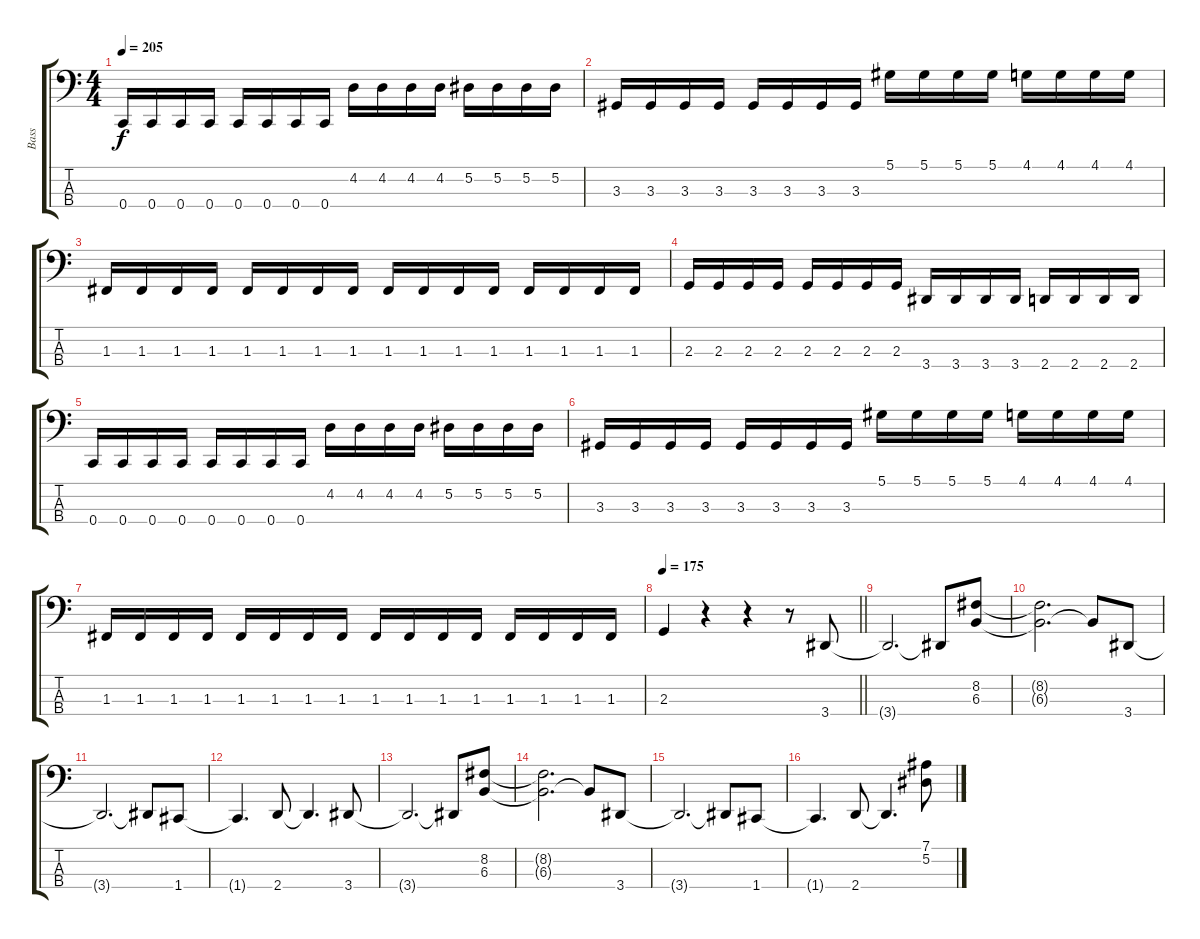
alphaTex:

\track ("Bass" "Bass") {instrument electricbasspick}
\staff {score tabs}
\tuning (Eb2 Bb1 F1 C1) {hide}
\ts (4 4)
\tempo 205
\clef f4
\ks c
0.4.16{dy f} 0.4.16 0.4.16 0.4.16 0.4.16 0.4.16 0.4.16 0.4.16 4.2.16 4.2.16 4.2.16 4.2.16 5.2.16 5.2.16 5.2.16 5.2.16 |
3.3.16 3.3.16 3.3.16 3.3.16 3.3.16 3.3.16 3.3.16 3.3.16 5.1.16 5.1.16 5.1.16 5.1.16 4.1.16 4.1.16 4.1.16 4.1.16 |
1.3.16 1.3.16 1.3.16 1.3.16 1.3.16 1.3.16 1.3.16 1.3.16 1.3.16 1.3.16 1.3.16 1.3.16 1.3.16 1.3.16 1.3.16 1.3.16 |
2.3.16 2.3.16 2.3.16 2.3.16 2.3.16 2.3.16 2.3.16 2.3.16 3.4.16 3.4.16 3.4.16 3.4.16 2.4.16 2.4.16 2.4.16 2.4.16 |
0.4.16 0.4.16 0.4.16 0.4.16 0.4.16 0.4.16 0.4.16 0.4.16 4.2.16 4.2.16 4.2.16 4.2.16 5.2.16 5.2.16 5.2.16 5.2.16 |
3.3.16 3.3.16 3.3.16 3.3.16 3.3.16 3.3.16 3.3.16 3.3.16 5.1.16 5.1.16 5.1.16 5.1.16 4.1.16 4.1.16 4.1.16 4.1.16 |
1.3.16 1.3.16 1.3.16 1.3.16 1.3.16 1.3.16 1.3.16 1.3.16 1.3.16 1.3.16 1.3.16 1.3.16 1.3.16 1.3.16 1.3.16 1.3.16 |
\tempo 175
\barLineRight lightlight
2.3.4 r.4 r.4 r.8 3.4.8 |
3.4{t}.2{d} 3.4{t}.8 (8.2 6.3).8 |
(8.2{t} 6.3{t}).2{d} 6.3{t}.8 3.4.8 |
3.4{t}.2{d} 3.4{t}.8 1.4.8 |
1.4{t}.4{d} 2.4.8 2.4{t}.4{d} 3.4.8 |
3.4{t}.2{d} 3.4{t}.8 (8.2 6.3).8 |
(8.2{t} 6.3{t}).2{d} 6.3{t}.8 3.4.8 |
3.4{t}.2{d} 3.4{t}.8 1.4.8 |
1.4{t}.4{d} 2.4.8 2.4{t}.4{d} (7.1 5.2).8
